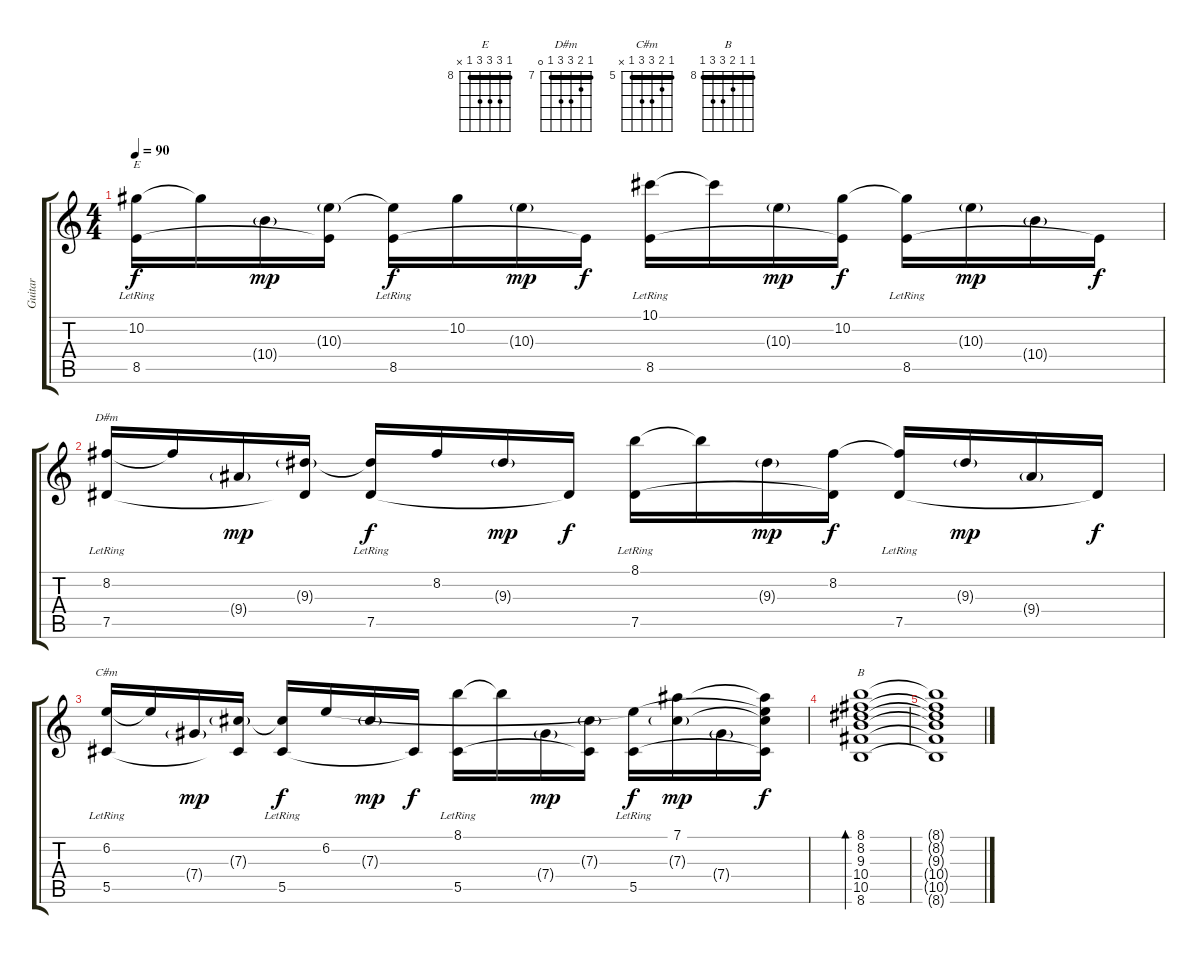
\track ("Guitar" "Guitar") {instrument acousticguitarsteel}
\staff {score tabs}
\tuning (Eb4 Bb3 Gb3 Db3 Ab2 Eb2) {hide}
\chord ("E" 8 10 10 10 8 x) {firstfret 8 barre 8}
\chord ("D#m" 7 8 9 9 7 0) {firstfret 7 barre 7}
\chord ("C#m" 5 6 7 7 5 x) {firstfret 5 barre 5}
\chord ("B" 8 8 9 10 10 8) {firstfret 8 barre 8}
\ts (4 4)
\tempo 90
\clef g2
\ks c
(10.2{lr} 8.5{lr}).16{ch "E" dy f} 10.2{t}.16 10.4{g}.16{dy mp} (10.3{g} 8.5{t}).16 (10.3{t} 8.5{lr}).16{dy f} 10.2.16 10.3{g}.16{dy mp} 8.5{t}.16{dy f} (10.1{lr} 8.5{lr}).16 10.1{t}.16 10.3{g}.16{dy mp} (10.2 8.5{t}).16{dy f} (10.2{t} 8.5{lr}).16 10.3{g}.16{dy mp} 10.4{g}.16 8.5{t}.16{dy f} |
(8.2{lr} 7.5{lr}).16{ch "D#m"} 8.2{t}.16 9.4{g}.16{dy mp} (9.3{g} 7.5{t}).16 (9.3{t} 7.5{lr}).16{dy f} 8.2.16 9.3{g}.16{dy mp} 7.5{t}.16{dy f} (8.1{lr} 7.5{lr}).16 8.1{t}.16 9.3{g}.16{dy mp} (8.2 7.5{t}).16{dy f} (8.2{t} 7.5{lr}).16 9.3{g}.16{dy mp} 9.4{g}.16 7.5{t}.16{dy f} |
(6.2{lr} 5.5{lr}).16{ch "C#m"} 6.2{t}.16 7.4{g}.16{dy mp} (7.3{g} 5.5{t}).16 (7.3{t} 5.5{lr}).16{dy f} 6.2.16 7.3{g}.16{dy mp} 5.5{t}.16{dy f} (8.1{lr} 5.5{lr}).16 8.1{t}.16 7.4{g}.16{dy mp} (7.3{g} 5.5{t}).16 (6.2{t} 5.5{lr}).16{dy f} (7.1 7.3{g}).16{dy mp} 7.4{g}.16 (7.1{t} 6.2{t} 7.3{t} 5.5{t}).16{dy f} |
(8.1 8.2 9.3 10.4 10.5 8.6).1{bd 480 ch "B"} |
(8.1{t} 8.2{t} 9.3{t} 10.4{t} 10.5{t} 8.6{t}).1
